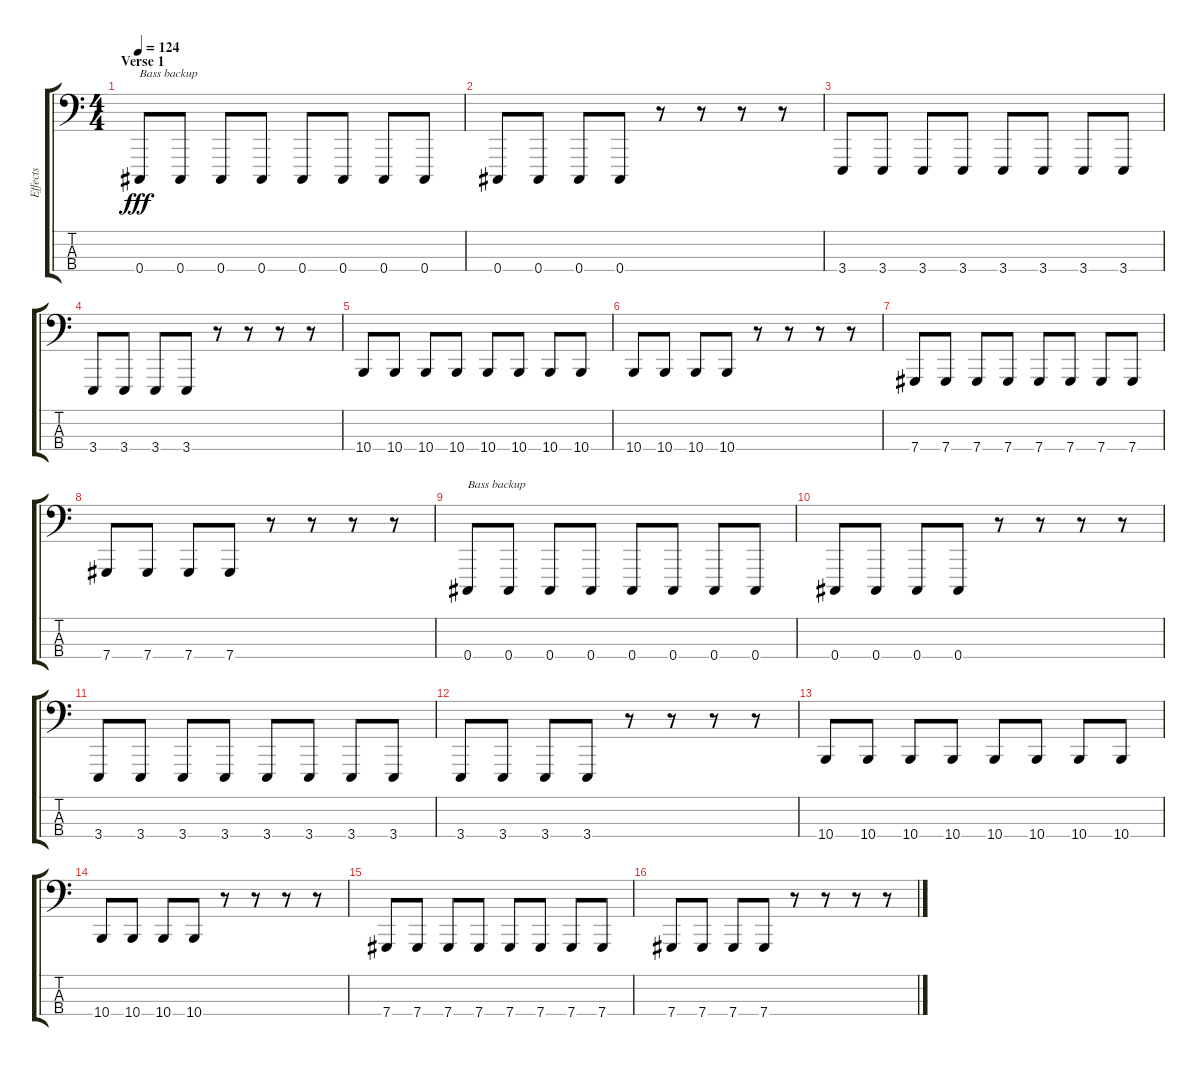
\track ("Effects" "Effects") {instrument lead2sawtooth}
\staff {score tabs}
\tuning (Gb2 Db2 Ab1 Db1) {hide}
\ts (4 4)
\section ("" "Verse 1 ")
\tempo 124
\clef f4
\ks c
0.4.8{txt "Bass backup" dy fff instrument electricbassfinger} 0.4.8 0.4.8 0.4.8 0.4.8 0.4.8 0.4.8 0.4.8 |
0.4.8{instrument electricbassfinger} 0.4.8 0.4.8 0.4.8 r.8 r.8 r.8 r.8 |
3.4.8{instrument electricbassfinger} 3.4.8 3.4.8 3.4.8 3.4.8 3.4.8 3.4.8 3.4.8 |
3.4.8{instrument electricbassfinger} 3.4.8 3.4.8 3.4.8 r.8 r.8 r.8 r.8 |
10.4.8{instrument electricbassfinger} 10.4.8 10.4.8 10.4.8 10.4.8 10.4.8 10.4.8 10.4.8 |
10.4.8{instrument electricbassfinger} 10.4.8 10.4.8 10.4.8 r.8 r.8 r.8 r.8 |
7.4.8 7.4.8 7.4.8 7.4.8 7.4.8 7.4.8 7.4.8 7.4.8 |
7.4.8 7.4.8 7.4.8 7.4.8 r.8 r.8 r.8 r.8 |
0.4.8{txt "Bass backup" instrument electricbassfinger} 0.4.8 0.4.8 0.4.8 0.4.8 0.4.8 0.4.8 0.4.8 |
0.4.8{instrument electricbassfinger} 0.4.8 0.4.8 0.4.8 r.8 r.8 r.8 r.8 |
3.4.8{instrument electricbassfinger} 3.4.8 3.4.8 3.4.8 3.4.8 3.4.8 3.4.8 3.4.8 |
3.4.8{instrument electricbassfinger} 3.4.8 3.4.8 3.4.8 r.8 r.8 r.8 r.8 |
10.4.8{instrument electricbassfinger} 10.4.8 10.4.8 10.4.8 10.4.8 10.4.8 10.4.8 10.4.8 |
10.4.8{instrument electricbassfinger} 10.4.8 10.4.8 10.4.8 r.8 r.8 r.8 r.8 |
7.4.8{instrument electricbassfinger} 7.4.8 7.4.8 7.4.8 7.4.8 7.4.8 7.4.8 7.4.8 |
7.4.8{instrument electricbassfinger} 7.4.8 7.4.8 7.4.8 r.8 r.8 r.8 r.8
